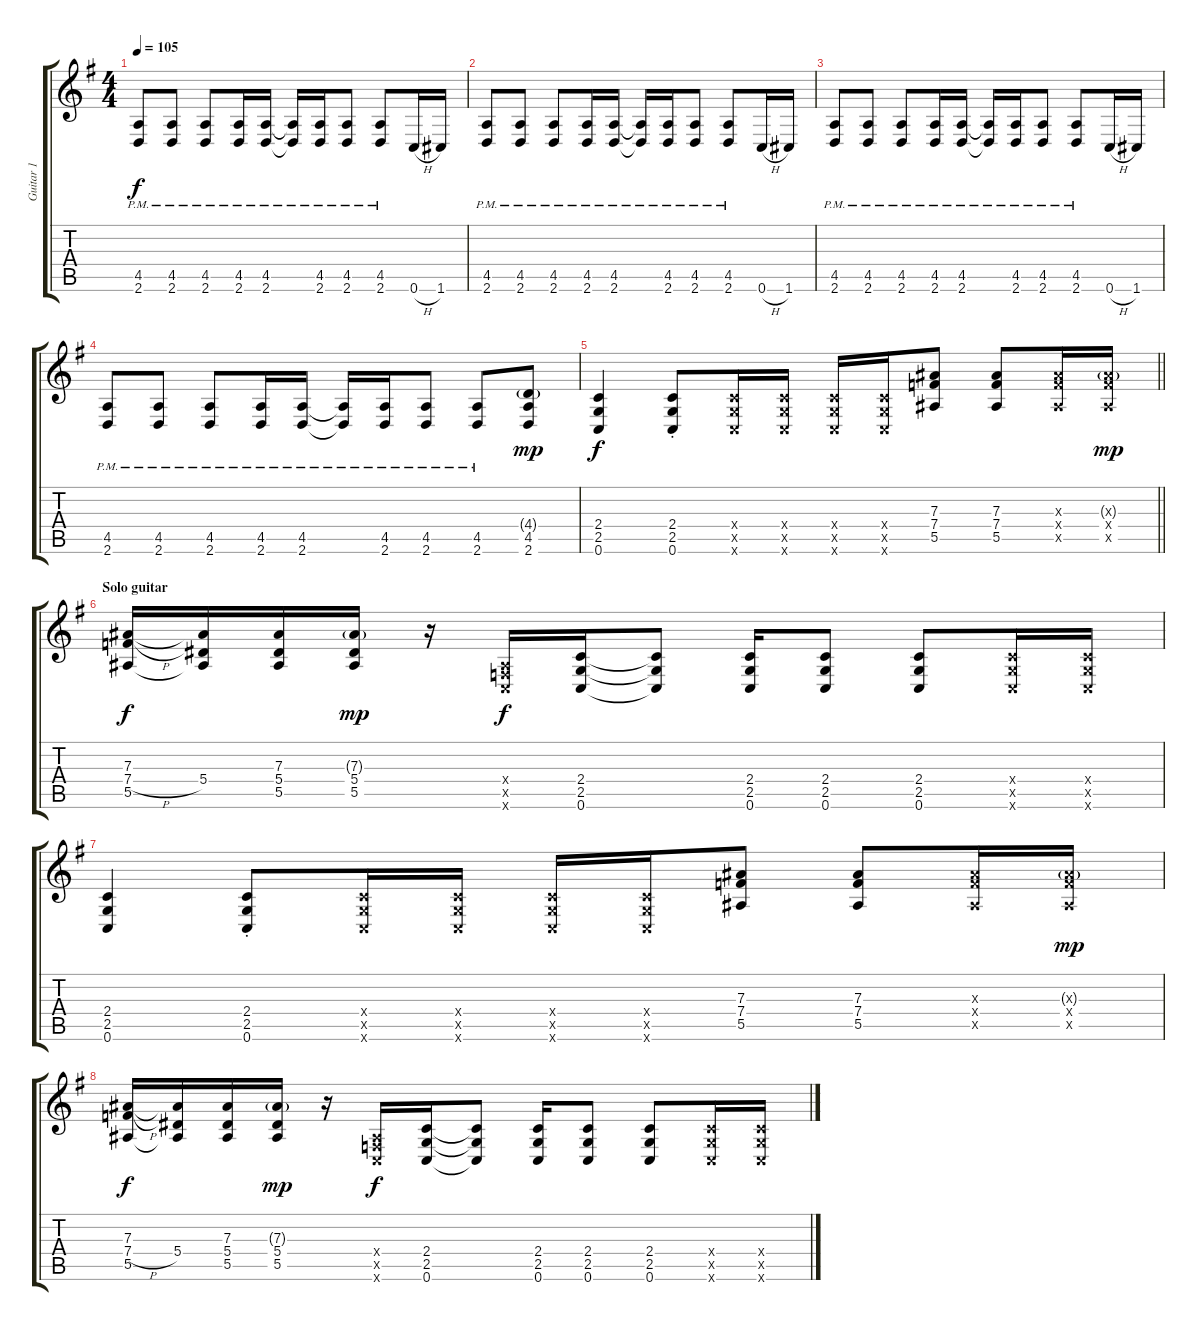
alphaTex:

\track ("Guitar 1" "Guitar 1") {instrument distortionguitar}
\staff {score tabs}
\tuning (C4 G3 Eb3 Bb2 F2 C2) {hide}
\ts (4 4)
\tempo 105
\clef g2
\ks g
(4.5{pm} 2.6{pm}).8{dy f} (4.5{pm} 2.6{pm}).8 (4.5{pm} 2.6{pm}).8 (4.5{pm} 2.6{pm}).16 (4.5{pm} 2.6{pm}).16 (4.5{pm t} 2.6{pm t}).16 (4.5{pm} 2.6{pm}).16 (4.5{pm} 2.6{pm}).8 (4.5{pm} 2.6{pm}).8 0.6{h}.16 1.6.16 |
(4.5{pm} 2.6{pm}).8 (4.5{pm} 2.6{pm}).8 (4.5{pm} 2.6{pm}).8 (4.5{pm} 2.6{pm}).16 (4.5{pm} 2.6{pm}).16 (4.5{pm t} 2.6{pm t}).16 (4.5{pm} 2.6{pm}).16 (4.5{pm} 2.6{pm}).8 (4.5{pm} 2.6{pm}).8 0.6{h}.16 1.6.16 |
(4.5{pm} 2.6{pm}).8 (4.5{pm} 2.6{pm}).8 (4.5{pm} 2.6{pm}).8 (4.5{pm} 2.6{pm}).16 (4.5{pm} 2.6{pm}).16 (4.5{pm t} 2.6{pm t}).16 (4.5{pm} 2.6{pm}).16 (4.5{pm} 2.6{pm}).8 (4.5{pm} 2.6{pm}).8 0.6{h}.16 1.6.16 |
(4.5{pm} 2.6{pm}).8 (4.5{pm} 2.6{pm}).8 (4.5{pm} 2.6{pm}).8 (4.5{pm} 2.6{pm}).16 (4.5{pm} 2.6{pm}).16 (4.5{pm t} 2.6{pm t}).16 (4.5{pm} 2.6{pm}).16 (4.5{pm} 2.6{pm}).8 (4.5{pm} 2.6{pm}).8 (4.4{g} 4.5 2.6).8{dy mp} |
\barLineRight lightlight
(2.4 2.5 0.6).4{dy f} (2.4{st} 2.5{st} 0.6{st}).8 (2.4{x} 2.5{x} 0.6{x}).16 (2.4{x} 2.5{x} 0.6{x}).16 (2.4{x} 2.5{x} 0.6{x}).16 (2.4{x} 2.5{x} 0.6{x}).16 (7.3 7.4 5.5).8 (7.3 7.4 5.5).8 (7.3{x} 7.4{x} 5.5{x}).16 (7.3{g x} 7.4{x} 5.5{x}).16{dy mp} |
\section ("" "Solo guitar")
(7.3 7.4{h} 5.5).16{dy f} (7.3{t} 5.4 5.5{t}).16 (7.3 5.4 5.5).16 (7.3{g} 5.4 5.5).16{dy mp} r.16 (0.4{x} 0.5{x} 0.6{x}).16{dy f} (2.4 2.5 0.6).16 (2.4{t} 2.5{t} 0.6{t}).8 (2.4 2.5 0.6).16 (2.4 2.5 0.6).8 (2.4 2.5 0.6).8 (2.4{x} 2.5{x} 0.6{x}).16 (2.4{x} 2.5{x} 0.6{x}).16 |
(2.4 2.5 0.6).4 (2.4{st} 2.5{st} 0.6{st}).8 (2.4{x} 2.5{x} 0.6{x}).16 (2.4{x} 2.5{x} 0.6{x}).16 (2.4{x} 2.5{x} 0.6{x}).16 (2.4{x} 2.5{x} 0.6{x}).16 (7.3 7.4 5.5).8 (7.3 7.4 5.5).8 (7.3{x} 7.4{x} 5.5{x}).16 (7.3{g x} 7.4{x} 5.5{x}).16{dy mp} |
(7.3 7.4{h} 5.5).16{dy f} (7.3{t} 5.4 5.5{t}).16 (7.3 5.4 5.5).16 (7.3{g} 5.4 5.5).16{dy mp} r.16 (0.4{x} 0.5{x} 0.6{x}).16{dy f} (2.4 2.5 0.6).16 (2.4{t} 2.5{t} 0.6{t}).8 (2.4 2.5 0.6).16 (2.4 2.5 0.6).8 (2.4 2.5 0.6).8 (2.4{x} 2.5{x} 0.6{x}).16 (2.4{x} 2.5{x} 0.6{x}).16
